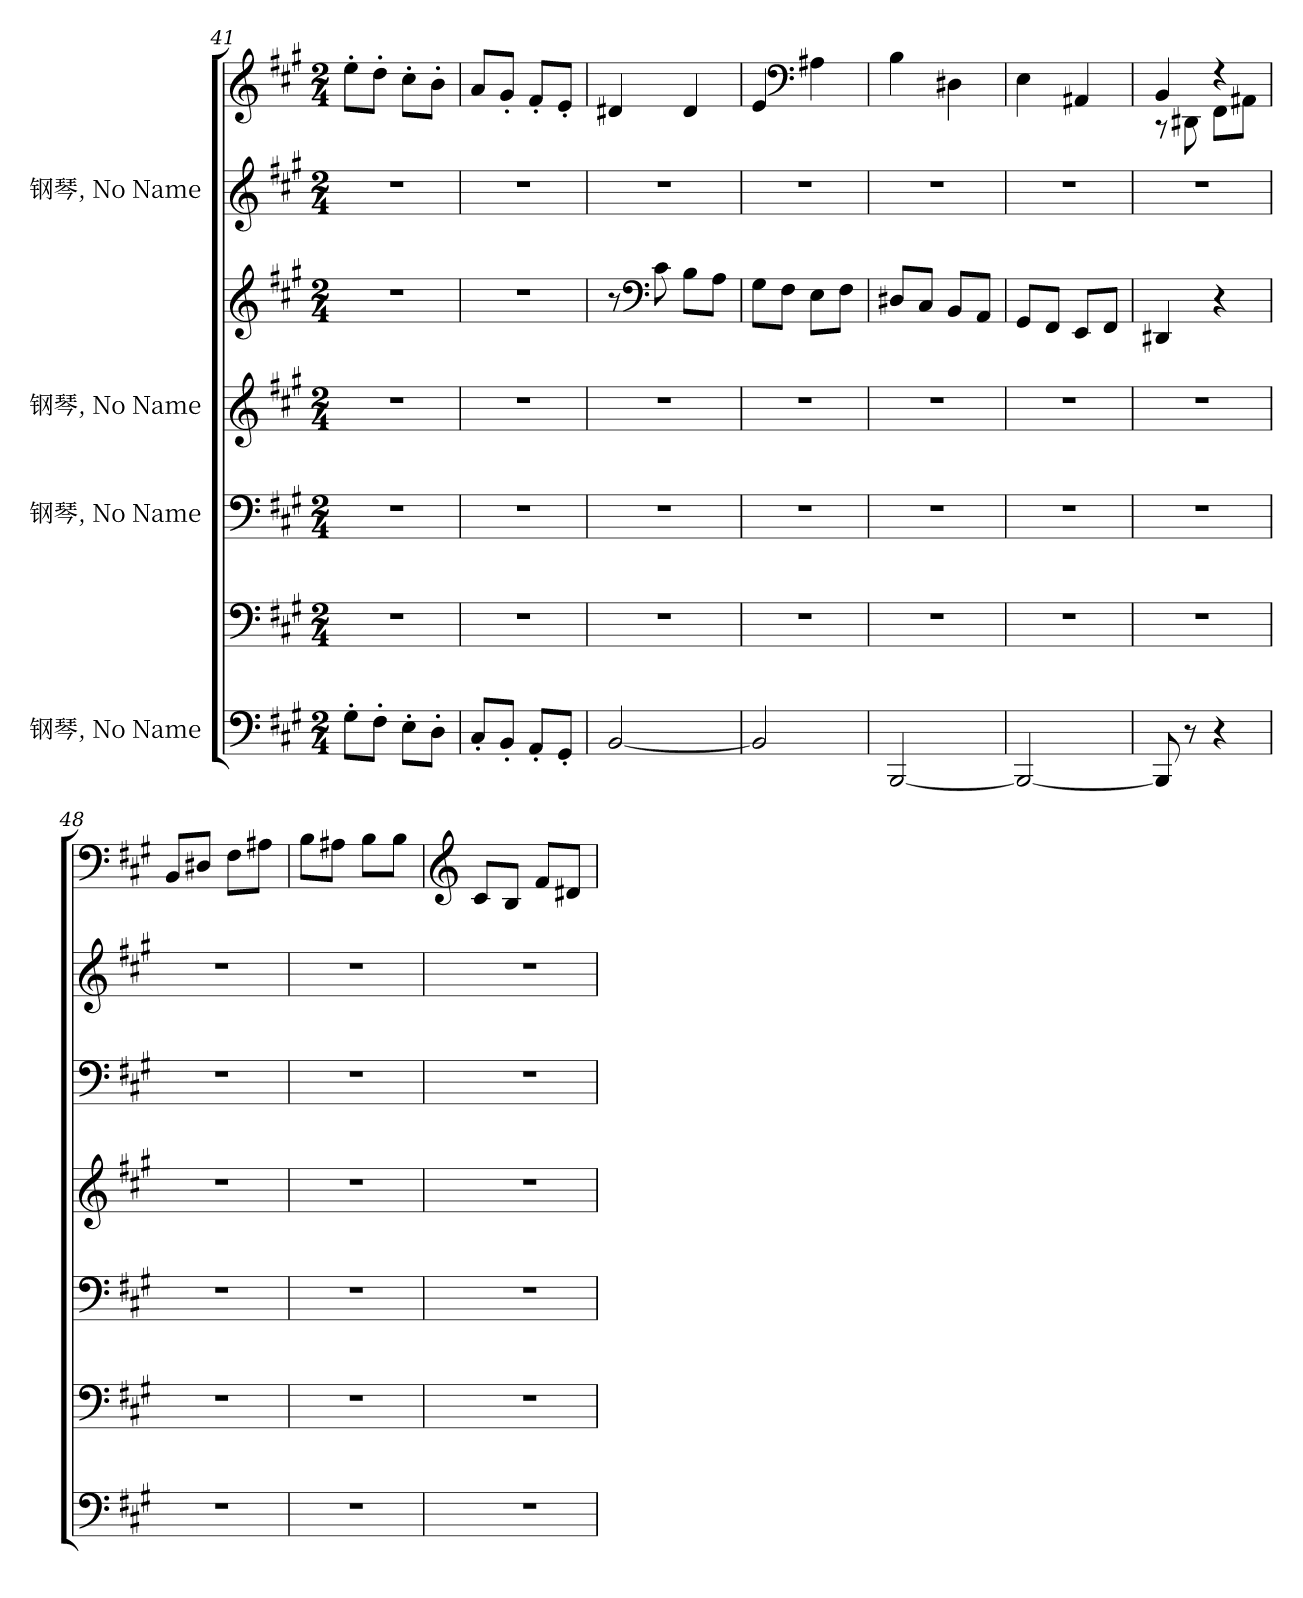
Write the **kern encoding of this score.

**kern	**kern	**kern	**kern	**kern	**kern	**kern
*part4	*part4	*part3	*part2	*part2	*part1	*part1
*staff7	*staff6	*staff5	*staff4	*staff3	*staff2	*staff1
*I"钢琴, No Name	*	*I"钢琴, No Name	*I"钢琴, No Name	*	*I"钢琴, No Name	*
*clefF4	*clefF4	*clefF4	*clefG2	*clefG2	*clefG2	*clefG2
*k[f#c#g#]	*k[f#c#g#]	*k[f#c#g#]	*k[f#c#g#]	*k[f#c#g#]	*k[f#c#g#]	*k[f#c#g#]
*M2/4	*M2/4	*M2/4	*M2/4	*M2/4	*M2/4	*M2/4
=41	=41	=41	=41	=41	=41	=41
8G#'\L	2r	2r	2r	2r	2r	8ee'\L
8F#'\J	.	.	.	.	.	8dd'\J
8E'\L	.	.	.	.	.	8cc#'\L
8D'\J	.	.	.	.	.	8b'\J
=42	=42	=42	=42	=42	=42	=42
8C#'/L	2r	2r	2r	2r	2r	8a/L
8BB'/J	.	.	.	.	.	8g#'/J
8AA'/L	.	.	.	.	.	8f#'/L
8GG#'/J	.	.	.	.	.	8e'/J
!!LO:PB:g=z
=43	=43	=43	=43	=43	=43	=43
*	*	*	*	*	*	*MM133
[2BB/	2r	2r	2r	8r	2r	4d#X/
*	*	*	*	*clefF4	*	*
.	.	.	.	8c#\	.	.
.	.	.	.	8B\L	.	4d#/
.	.	.	.	8A\J	.	.
=44	=44	=44	=44	=44	=44	=44
2BB/]	2r	2r	2r	8G#\L	2r	4e/
.	.	.	.	8F#\J	.	.
*	*	*	*	*	*	*clefF4
.	.	.	.	8E\L	.	4A#X\
.	.	.	.	8F#\J	.	.
=45	=45	=45	=45	=45	=45	=45
*	*	*	*	*	*	*MM133
[2BBB/	2r	2r	2r	8D#X/L	2r	4B\
.	.	.	.	8C#/J	.	.
.	.	.	.	8BB/L	.	4D#X\
.	.	.	.	8AA/J	.	.
=46	=46	=46	=46	=46	=46	=46
2BBB/_	2r	2r	2r	8GG#/L	2r	4E\
.	.	.	.	8FF#/J	.	.
.	.	.	.	8EE/L	.	4AA#X/
.	.	.	.	8FF#/J	.	.
=47	=47	=47	=47	=47	=47	=47
*	*	*	*	*	*	*^
8BBB/]	2r	2r	2r	4DD#X/	2r	4BB/	8r
8r	.	.	.	.	.	.	8DD#X\
4r	.	.	.	4r	.	4r	8FF#\L
.	.	.	.	.	.	.	8AA#X\J
*	*	*	*	*	*	*v	*v
=48	=48	=48	=48	=48	=48	=48
2r	2r	2r	2r	2r	2r	8BB/L
.	.	.	.	.	.	8D#X/J
.	.	.	.	.	.	8F#\L
.	.	.	.	.	.	8A#X\J
!!LO:PB:g=z
=49	=49	=49	=49	=49	=49	=49
*	*	*	*	*	*	*MM131
2r	2r	2r	2r	2r	2r	8B\L
.	.	.	.	.	.	8A#X\J
.	.	.	.	.	.	8B\L
.	.	.	.	.	.	8B\J
=50	=50	=50	=50	=50	=50	=50
*	*	*	*	*	*	*clefG2
2r	2r	2r	2r	2r	2r	8c#/L
.	.	.	.	.	.	8B/J
.	.	.	.	.	.	8f#/L
.	.	.	.	.	.	8d#X/J
=	=	=	=	=	=	=
*-	*-	*-	*-	*-	*-	*-
